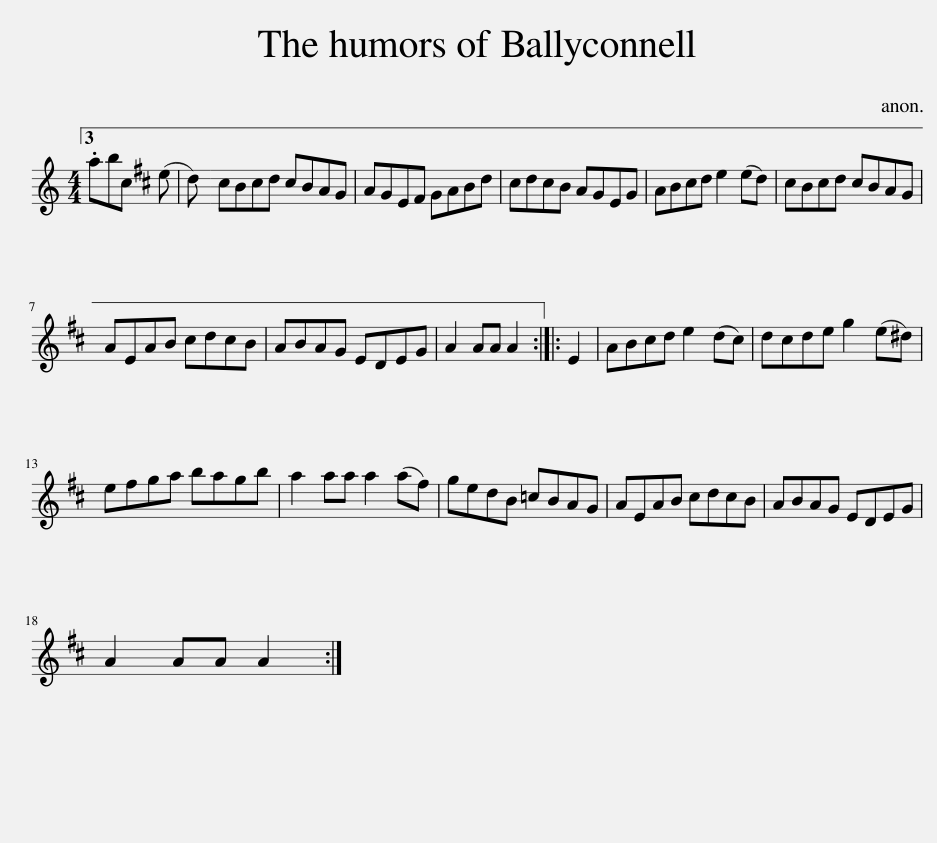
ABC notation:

X:1
L:1/8
M:4/4
I:linebreak $
K:C
V:1 treble
V:1
 .abc (e d) | ^cBcd cBAG | AGE^F GABd | ^cdcB AGEG | AB^cd e2 (ed) | %5
 ^cBcd cBAG |$ AEAB ^cdcB | ABAG EDEG | A2 AA A2 :: E2 | %10
 AB^cd e2 (dc) | d^cde g2 (e^d) |$ e^fga bagb | a2 aa a2 (a^f) | gedB =cBAG | %15
 AEAB ^cdcB | ABAG EDEG |$ A2 AA A2 :| %18
